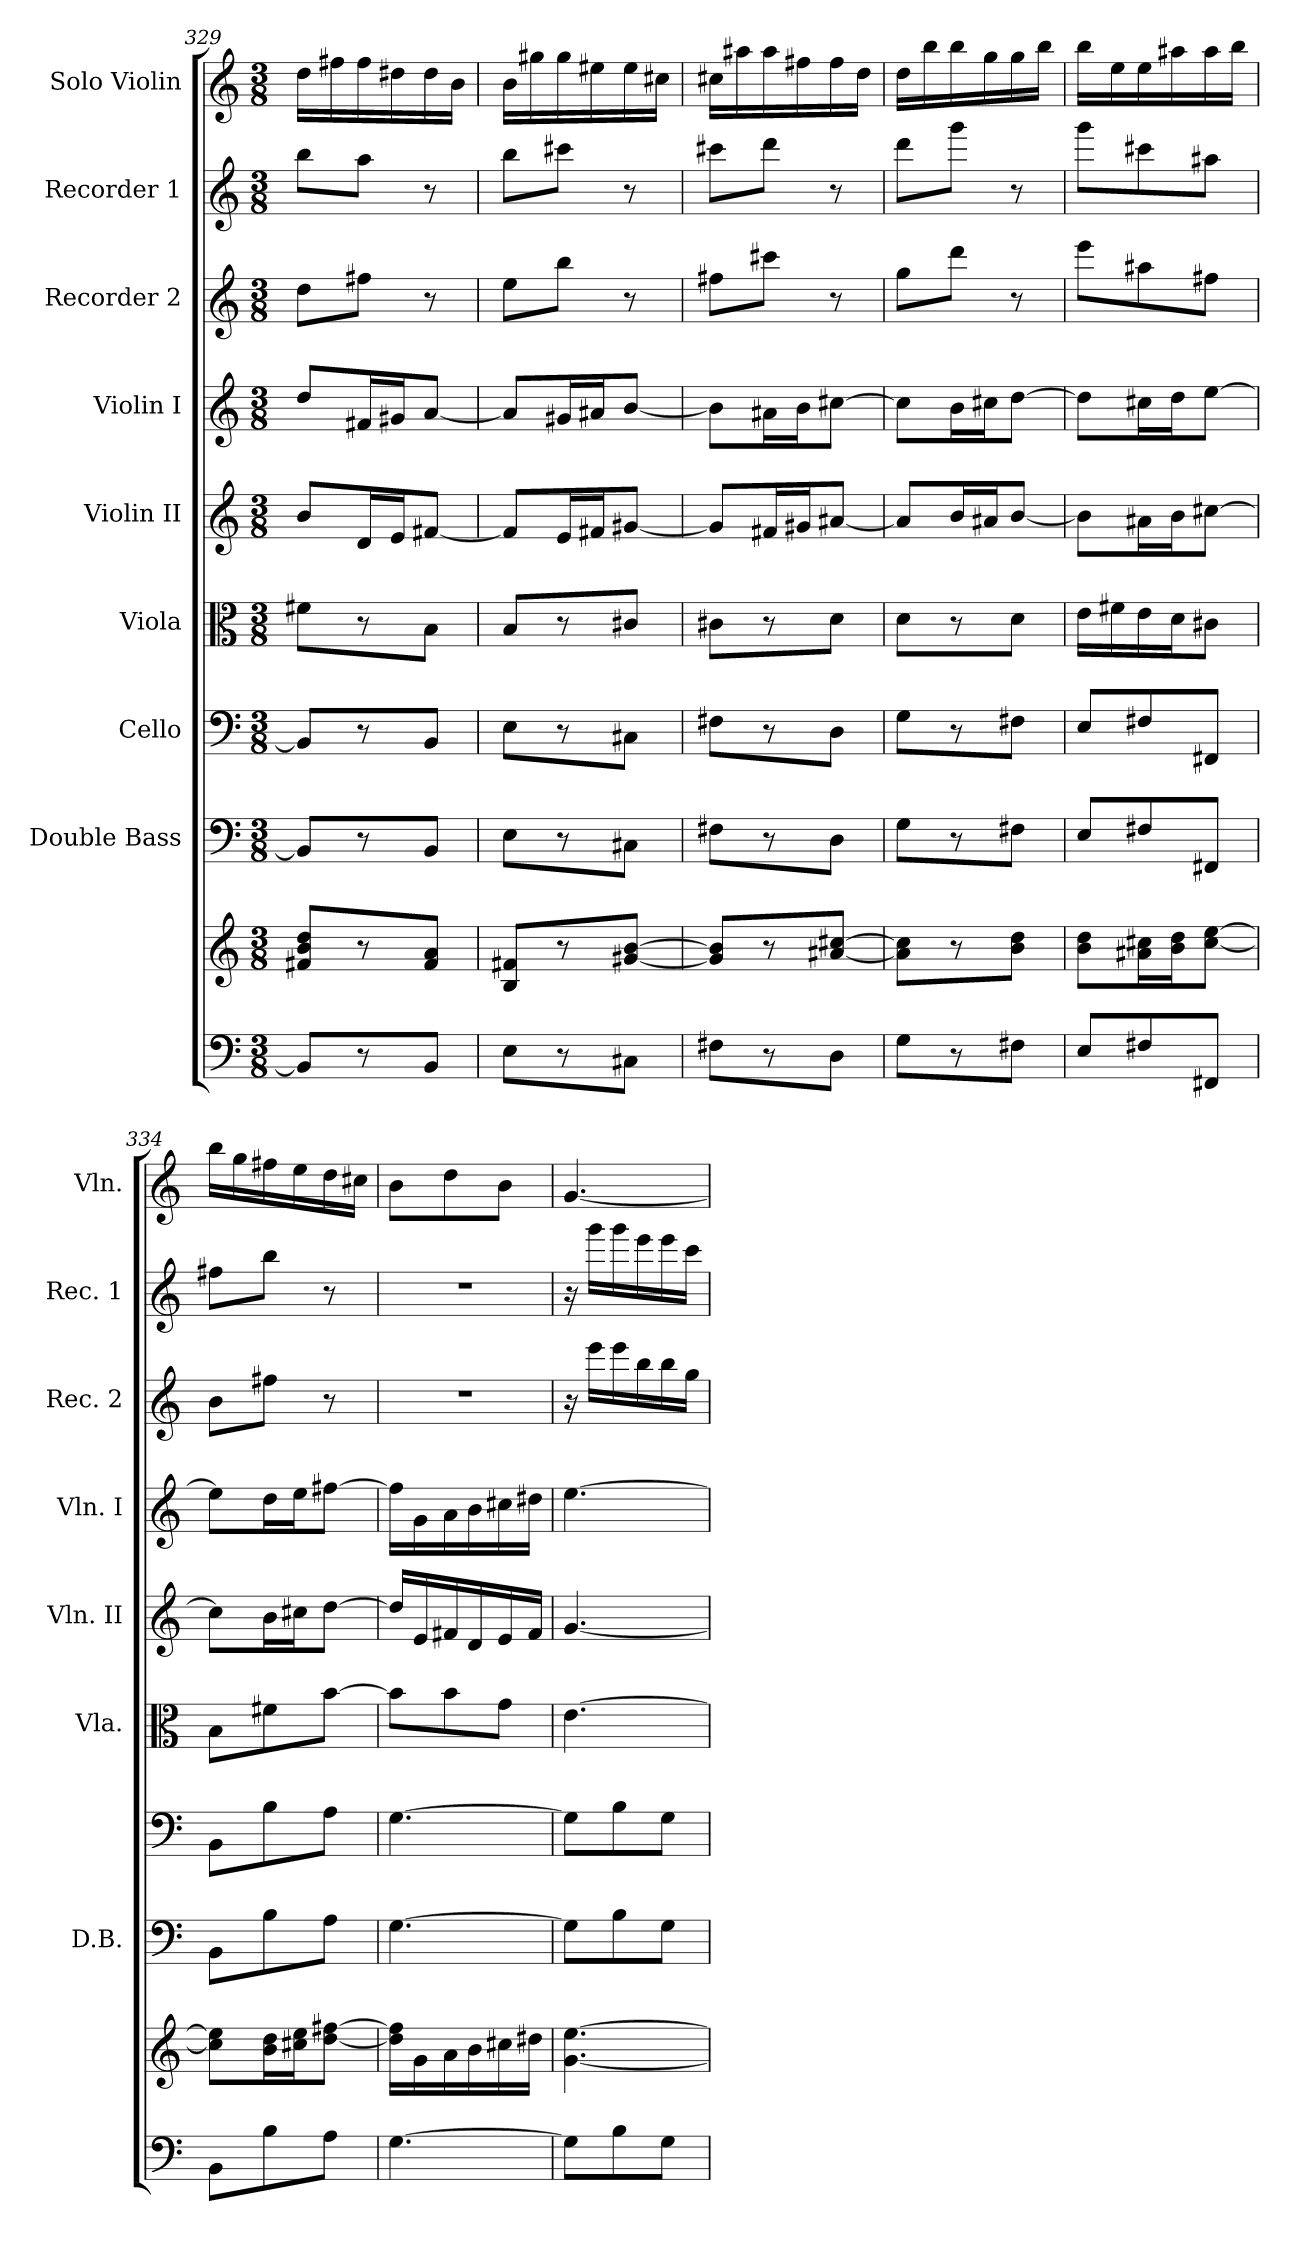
**kern	**kern	**kern	**kern	**kern	**kern	**kern	**kern	**kern	**kern
*part9	*part9	*part8	*part7	*part6	*part5	*part4	*part3	*part2	*part1
*staff10	*staff9	*staff8	*staff7	*staff6	*staff5	*staff4	*staff3	*staff2	*staff1
*	*	*I"Double Bass	*I"Cello	*I"Viola	*I"Violin II	*I"Violin I	*I"Recorder 2	*I"Recorder 1	*I"Solo Violin
*	*	*I'D.B.	*	*I'Vla.	*I'Vln. II	*I'Vln. I	*I'Rec. 2	*I'Rec. 1	*I'Vln.
*clefF4	*clefG2	*clefF4	*clefF4	*clefC3	*clefG2	*clefG2	*clefG2	*clefG2	*clefG2
*	*	*ITrd7c12	*	*	*	*	*	*	*
*M3/8	*M3/8	*M3/8	*M3/8	*M3/8	*M3/8	*M3/8	*M3/8	*M3/8	*M3/8
=329	=329	=329	=329	=329	=329	=329	=329	=329	=329
8BB/L]	8f#/ 8b/ 8dd/L	8BBB/L]	8BB/L]	8f#\L	8b/L	8dd/L	8dd\L	8bb\L	16dd\LL
.	.	.	.	.	.	.	.	.	16ff#\
8r	8r	8r	8r	8r	16d/L	16f#/L	8ff#\J	8aa\J	16ff#\
.	.	.	.	.	16e/J	16g#/J	.	.	16dd#\
8BB/J	8f#/ 8a/J	8BBB/J	8BB/J	8B\J	[8f#/J	[8a/J	8r	8r	16dd#\
.	.	.	.	.	.	.	.	.	16b\JJ
=330	=330	=330	=330	=330	=330	=330	=330	=330	=330
8E\L	8B/ 8f#/L	8EE\L	8E\L	8B/L	8f#/L]	8a/L]	8ee\L	8bb\L	16b\LL
.	.	.	.	.	.	.	.	.	16gg#\
8r	8r	8r	8r	8r	16e/L	16g#/L	8bb\J	8ccc#\J	16gg#\
.	.	.	.	.	16f#/J	16a#/J	.	.	16ee#\
8C#\J	[8g#/ [8b/J	8CC#\J	8C#\J	8c#/J	[8g#/J	[8b/J	8r	8r	16ee#\
.	.	.	.	.	.	.	.	.	16cc#\JJ
=331	=331	=331	=331	=331	=331	=331	=331	=331	=331
8F#\L	8g#]/ 8b]/L	8FF#\L	8F#\L	8c#\L	8g#/L]	8b\L]	8ff#\L	8ccc#\L	16cc#\LL
.	.	.	.	.	.	.	.	.	16aa#\
8r	8r	8r	8r	8r	16f#/L	16a#\L	8ccc#\J	8ddd\J	16aa#\
.	.	.	.	.	16g#/J	16b\J	.	.	16ff#\
8D\J	[8a#/ [8cc#/J	8DD\J	8D\J	8d\J	[8a#/J	[8cc#\J	8r	8r	16ff#\
.	.	.	.	.	.	.	.	.	16dd\JJ
!!LO:PB:g=z
=332	=332	=332	=332	=332	=332	=332	=332	=332	=332
8G\L	8a#]\ 8cc#]\L	8GG\L	8G\L	8d\L	8a#/L]	8cc#\L]	8gg\L	8ddd\L	16dd\LL
.	.	.	.	.	.	.	.	.	16bb\
8r	8r	8r	8r	8r	16b/L	16b\L	8ddd\J	8ggg\J	16bb\
.	.	.	.	.	16a#/J	16cc#\J	.	.	16gg\
8F#\J	8b\ 8dd\J	8FF#\J	8F#\J	8d\J	[8b/J	[8dd\J	8r	8r	16gg\
.	.	.	.	.	.	.	.	.	16bb\JJ
=333	=333	=333	=333	=333	=333	=333	=333	=333	=333
8E/L	8b\ 8dd\L	8EE/L	8E/L	16e\LL	8b\L]	8dd\L]	8eee\L	8ggg\L	16bb\LL
.	.	.	.	16f#\	.	.	.	.	16ee\
8F#/	16a#\ 16cc#\L	8FF#/	8F#/	16e\	16a#\L	16cc#\L	8aa#\	8ccc#\	16ee\
.	16b\ 16dd\J	.	.	16d\J	16b\J	16dd\J	.	.	16aa#\
8FF#/J	[8cc#\ [8ee\J	8FFF#/J	8FF#/J	8c#\J	[8cc#\J	[8ee\J	8ff#\J	8aa#\J	16aa#\
.	.	.	.	.	.	.	.	.	16bb\JJ
=334	=334	=334	=334	=334	=334	=334	=334	=334	=334
8BB\L	8cc#]\ 8ee]\L	8BBB\L	8BB\L	8B\L	8cc#\L]	8ee\L]	8b\L	8ff#\L	16bb\LL
.	.	.	.	.	.	.	.	.	16gg\
8B\	16b\ 16dd\L	8BB\	8B\	8f#\	16b\L	16dd\L	8ff#\J	8bb\J	16ff#\
.	16cc#\ 16ee\J	.	.	.	16cc#\J	16ee\J	.	.	16ee\
8A\J	[8dd\ [8ff#\J	8AA\J	8A\J	[8b\J	[8dd\J	[8ff#\J	8r	8r	16dd\
.	.	.	.	.	.	.	.	.	16cc#\JJ
=335	=335	=335	=335	=335	=335	=335	=335	=335	=335
[4.G\	16dd]\ 16ff#]\LL	[4.GG\	[4.G\	8b\L]	16dd/LL]	16ff#\LL]	4.r	4.r	8b\L
.	16g\	.	.	.	16e/	16g\	.	.	.
.	16a\	.	.	8b\	16f#/	16a\	.	.	8dd\
.	16b\	.	.	.	16d/	16b\	.	.	.
.	16cc#\	.	.	8g\J	16e/	16cc#\	.	.	8b\J
.	16dd#\JJ	.	.	.	16f#/JJ	16dd#\JJ	.	.	.
=336	=336	=336	=336	=336	=336	=336	=336	=336	=336
8G\L]	[4.g\ [4.ee\	8GG\L]	8G\L]	[4.e\	[4.g/	[4.ee\	16r	16r	[4.g/
.	.	.	.	.	.	.	16eee\LL	16ggg\LL	.
8B\	.	8BB\	8B\	.	.	.	16eee\	16ggg\	.
.	.	.	.	.	.	.	16bb\	16eee\	.
8G\J	.	8GG\J	8G\J	.	.	.	16bb\	16eee\	.
.	.	.	.	.	.	.	16gg\JJ	16ccc\JJ	.
=	=	=	=	=	=	=	=	=	=
*-	*-	*-	*-	*-	*-	*-	*-	*-	*-
